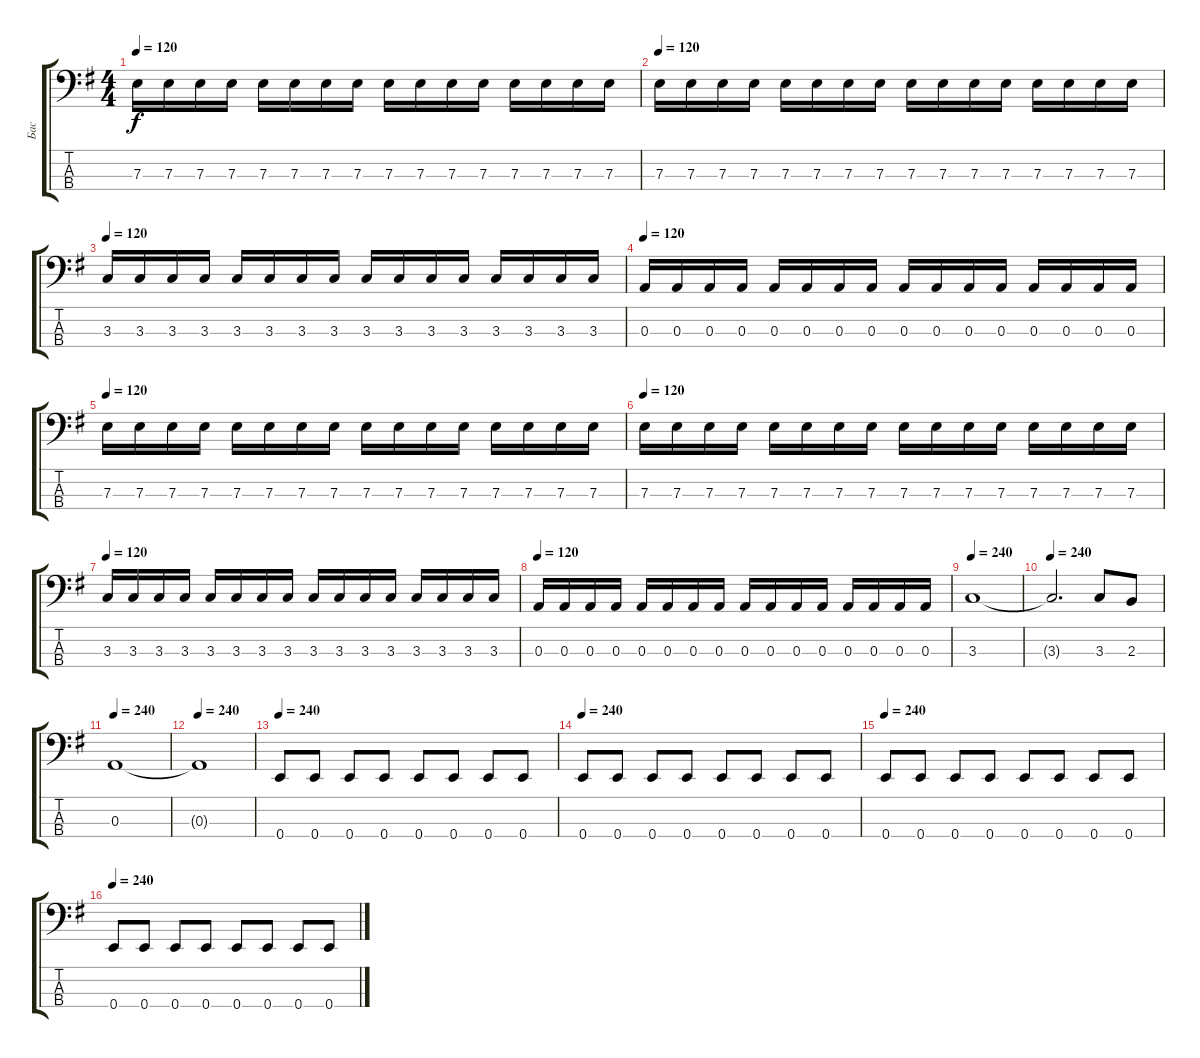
\track ("Бас" "Бас") {instrument electricbasspick}
\staff {score tabs}
\tuning (G2 D2 A1 E1) {hide}
\ts (4 4)
\tempo 120
\clef f4
\ks g
7.3.16{dy f} 7.3.16 7.3.16 7.3.16 7.3.16 7.3.16 7.3.16 7.3.16 7.3.16 7.3.16 7.3.16 7.3.16 7.3.16 7.3.16 7.3.16 7.3.16 |
\tempo 120
7.3.16 7.3.16 7.3.16 7.3.16 7.3.16 7.3.16 7.3.16 7.3.16 7.3.16 7.3.16 7.3.16 7.3.16 7.3.16 7.3.16 7.3.16 7.3.16 |
\tempo 120
3.3.16 3.3.16 3.3.16 3.3.16 3.3.16 3.3.16 3.3.16 3.3.16 3.3.16 3.3.16 3.3.16 3.3.16 3.3.16 3.3.16 3.3.16 3.3.16 |
\tempo 120
0.3.16 0.3.16 0.3.16 0.3.16 0.3.16 0.3.16 0.3.16 0.3.16 0.3.16 0.3.16 0.3.16 0.3.16 0.3.16 0.3.16 0.3.16 0.3.16 |
\tempo 120
7.3.16 7.3.16 7.3.16 7.3.16 7.3.16 7.3.16 7.3.16 7.3.16 7.3.16 7.3.16 7.3.16 7.3.16 7.3.16 7.3.16 7.3.16 7.3.16 |
\tempo 120
7.3.16 7.3.16 7.3.16 7.3.16 7.3.16 7.3.16 7.3.16 7.3.16 7.3.16 7.3.16 7.3.16 7.3.16 7.3.16 7.3.16 7.3.16 7.3.16 |
\tempo 120
3.3.16 3.3.16 3.3.16 3.3.16 3.3.16 3.3.16 3.3.16 3.3.16 3.3.16 3.3.16 3.3.16 3.3.16 3.3.16 3.3.16 3.3.16 3.3.16 |
\tempo 120
0.3.16 0.3.16 0.3.16 0.3.16 0.3.16 0.3.16 0.3.16 0.3.16 0.3.16 0.3.16 0.3.16 0.3.16 0.3.16 0.3.16 0.3.16 0.3.16 |
\tempo 240
3.3.1 |
\tempo 240
3.3{t}.2{d} 3.3.8 2.3.8 |
\tempo 240
0.3.1 |
\tempo 240
0.3{t}.1 |
\tempo 240
0.4.8 0.4.8 0.4.8 0.4.8 0.4.8 0.4.8 0.4.8 0.4.8 |
\tempo 240
0.4.8 0.4.8 0.4.8 0.4.8 0.4.8 0.4.8 0.4.8 0.4.8 |
\tempo 240
0.4.8 0.4.8 0.4.8 0.4.8 0.4.8 0.4.8 0.4.8 0.4.8 |
\tempo 240
0.4.8 0.4.8 0.4.8 0.4.8 0.4.8 0.4.8 0.4.8 0.4.8
